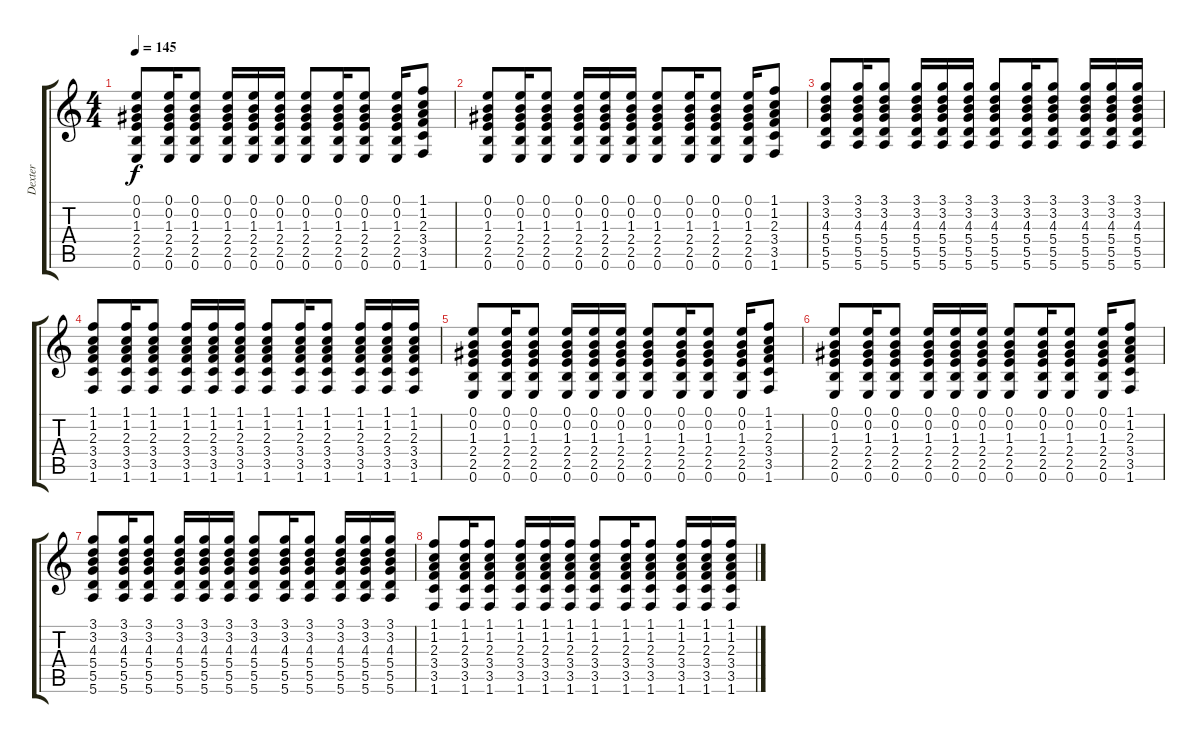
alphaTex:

\track ("Dexter" "Dexter") {instrument electricguitarclean}
\staff {score tabs}
\tuning (E4 B3 G3 D3 A2 E2) {hide}
\ts (4 4)
\tempo 145
\clef g2
\ks c
(0.1 0.2 1.3 2.4 2.5 0.6).8{dy f} (0.1 0.2 1.3 2.4 2.5 0.6).16 (0.1 0.2 1.3 2.4 2.5 0.6).8 (0.1 0.2 1.3 2.4 2.5 0.6).16 (0.1 0.2 1.3 2.4 2.5 0.6).16 (0.1 0.2 1.3 2.4 2.5 0.6).16 (0.1 0.2 1.3 2.4 2.5 0.6).8 (0.1 0.2 1.3 2.4 2.5 0.6).16 (0.1 0.2 1.3 2.4 2.5 0.6).8 (0.1 0.2 1.3 2.4 2.5 0.6).16 (1.1 1.2 2.3 3.4 3.5 1.6).8 |
(0.1 0.2 1.3 2.4 2.5 0.6).8 (0.1 0.2 1.3 2.4 2.5 0.6).16 (0.1 0.2 1.3 2.4 2.5 0.6).8 (0.1 0.2 1.3 2.4 2.5 0.6).16 (0.1 0.2 1.3 2.4 2.5 0.6).16 (0.1 0.2 1.3 2.4 2.5 0.6).16 (0.1 0.2 1.3 2.4 2.5 0.6).8 (0.1 0.2 1.3 2.4 2.5 0.6).16 (0.1 0.2 1.3 2.4 2.5 0.6).8 (0.1 0.2 1.3 2.4 2.5 0.6).16 (1.1 1.2 2.3 3.4 3.5 1.6).8 |
(3.1 3.2 4.3 5.4 5.5 5.6).8 (3.1 3.2 4.3 5.4 5.5 5.6).16 (3.1 3.2 4.3 5.4 5.5 5.6).8 (3.1 3.2 4.3 5.4 5.5 5.6).16 (3.1 3.2 4.3 5.4 5.5 5.6).16 (3.1 3.2 4.3 5.4 5.5 5.6).16 (3.1 3.2 4.3 5.4 5.5 5.6).8 (3.1 3.2 4.3 5.4 5.5 5.6).16 (3.1 3.2 4.3 5.4 5.5 5.6).8 (3.1 3.2 4.3 5.4 5.5 5.6).16 (3.1 3.2 4.3 5.4 5.5 5.6).16 (3.1 3.2 4.3 5.4 5.5 5.6).16 |
(1.1 1.2 2.3 3.4 3.5 1.6).8 (1.1 1.2 2.3 3.4 3.5 1.6).16 (1.1 1.2 2.3 3.4 3.5 1.6).8 (1.1 1.2 2.3 3.4 3.5 1.6).16 (1.1 1.2 2.3 3.4 3.5 1.6).16 (1.1 1.2 2.3 3.4 3.5 1.6).16 (1.1 1.2 2.3 3.4 3.5 1.6).8 (1.1 1.2 2.3 3.4 3.5 1.6).16 (1.1 1.2 2.3 3.4 3.5 1.6).8 (1.1 1.2 2.3 3.4 3.5 1.6).16 (1.1 1.2 2.3 3.4 3.5 1.6).16 (1.1 1.2 2.3 3.4 3.5 1.6).16 |
(0.1 0.2 1.3 2.4 2.5 0.6).8 (0.1 0.2 1.3 2.4 2.5 0.6).16 (0.1 0.2 1.3 2.4 2.5 0.6).8 (0.1 0.2 1.3 2.4 2.5 0.6).16 (0.1 0.2 1.3 2.4 2.5 0.6).16 (0.1 0.2 1.3 2.4 2.5 0.6).16 (0.1 0.2 1.3 2.4 2.5 0.6).8 (0.1 0.2 1.3 2.4 2.5 0.6).16 (0.1 0.2 1.3 2.4 2.5 0.6).8 (0.1 0.2 1.3 2.4 2.5 0.6).16 (1.1 1.2 2.3 3.4 3.5 1.6).8 |
(0.1 0.2 1.3 2.4 2.5 0.6).8 (0.1 0.2 1.3 2.4 2.5 0.6).16 (0.1 0.2 1.3 2.4 2.5 0.6).8 (0.1 0.2 1.3 2.4 2.5 0.6).16 (0.1 0.2 1.3 2.4 2.5 0.6).16 (0.1 0.2 1.3 2.4 2.5 0.6).16 (0.1 0.2 1.3 2.4 2.5 0.6).8 (0.1 0.2 1.3 2.4 2.5 0.6).16 (0.1 0.2 1.3 2.4 2.5 0.6).8 (0.1 0.2 1.3 2.4 2.5 0.6).16 (1.1 1.2 2.3 3.4 3.5 1.6).8 |
(3.1 3.2 4.3 5.4 5.5 5.6).8 (3.1 3.2 4.3 5.4 5.5 5.6).16 (3.1 3.2 4.3 5.4 5.5 5.6).8 (3.1 3.2 4.3 5.4 5.5 5.6).16 (3.1 3.2 4.3 5.4 5.5 5.6).16 (3.1 3.2 4.3 5.4 5.5 5.6).16 (3.1 3.2 4.3 5.4 5.5 5.6).8 (3.1 3.2 4.3 5.4 5.5 5.6).16 (3.1 3.2 4.3 5.4 5.5 5.6).8 (3.1 3.2 4.3 5.4 5.5 5.6).16 (3.1 3.2 4.3 5.4 5.5 5.6).16 (3.1 3.2 4.3 5.4 5.5 5.6).16 |
(1.1 1.2 2.3 3.4 3.5 1.6).8 (1.1 1.2 2.3 3.4 3.5 1.6).16 (1.1 1.2 2.3 3.4 3.5 1.6).8 (1.1 1.2 2.3 3.4 3.5 1.6).16 (1.1 1.2 2.3 3.4 3.5 1.6).16 (1.1 1.2 2.3 3.4 3.5 1.6).16 (1.1 1.2 2.3 3.4 3.5 1.6).8 (1.1 1.2 2.3 3.4 3.5 1.6).16 (1.1 1.2 2.3 3.4 3.5 1.6).8 (1.1 1.2 2.3 3.4 3.5 1.6).16 (1.1 1.2 2.3 3.4 3.5 1.6).16 (1.1 1.2 2.3 3.4 3.5 1.6).16
